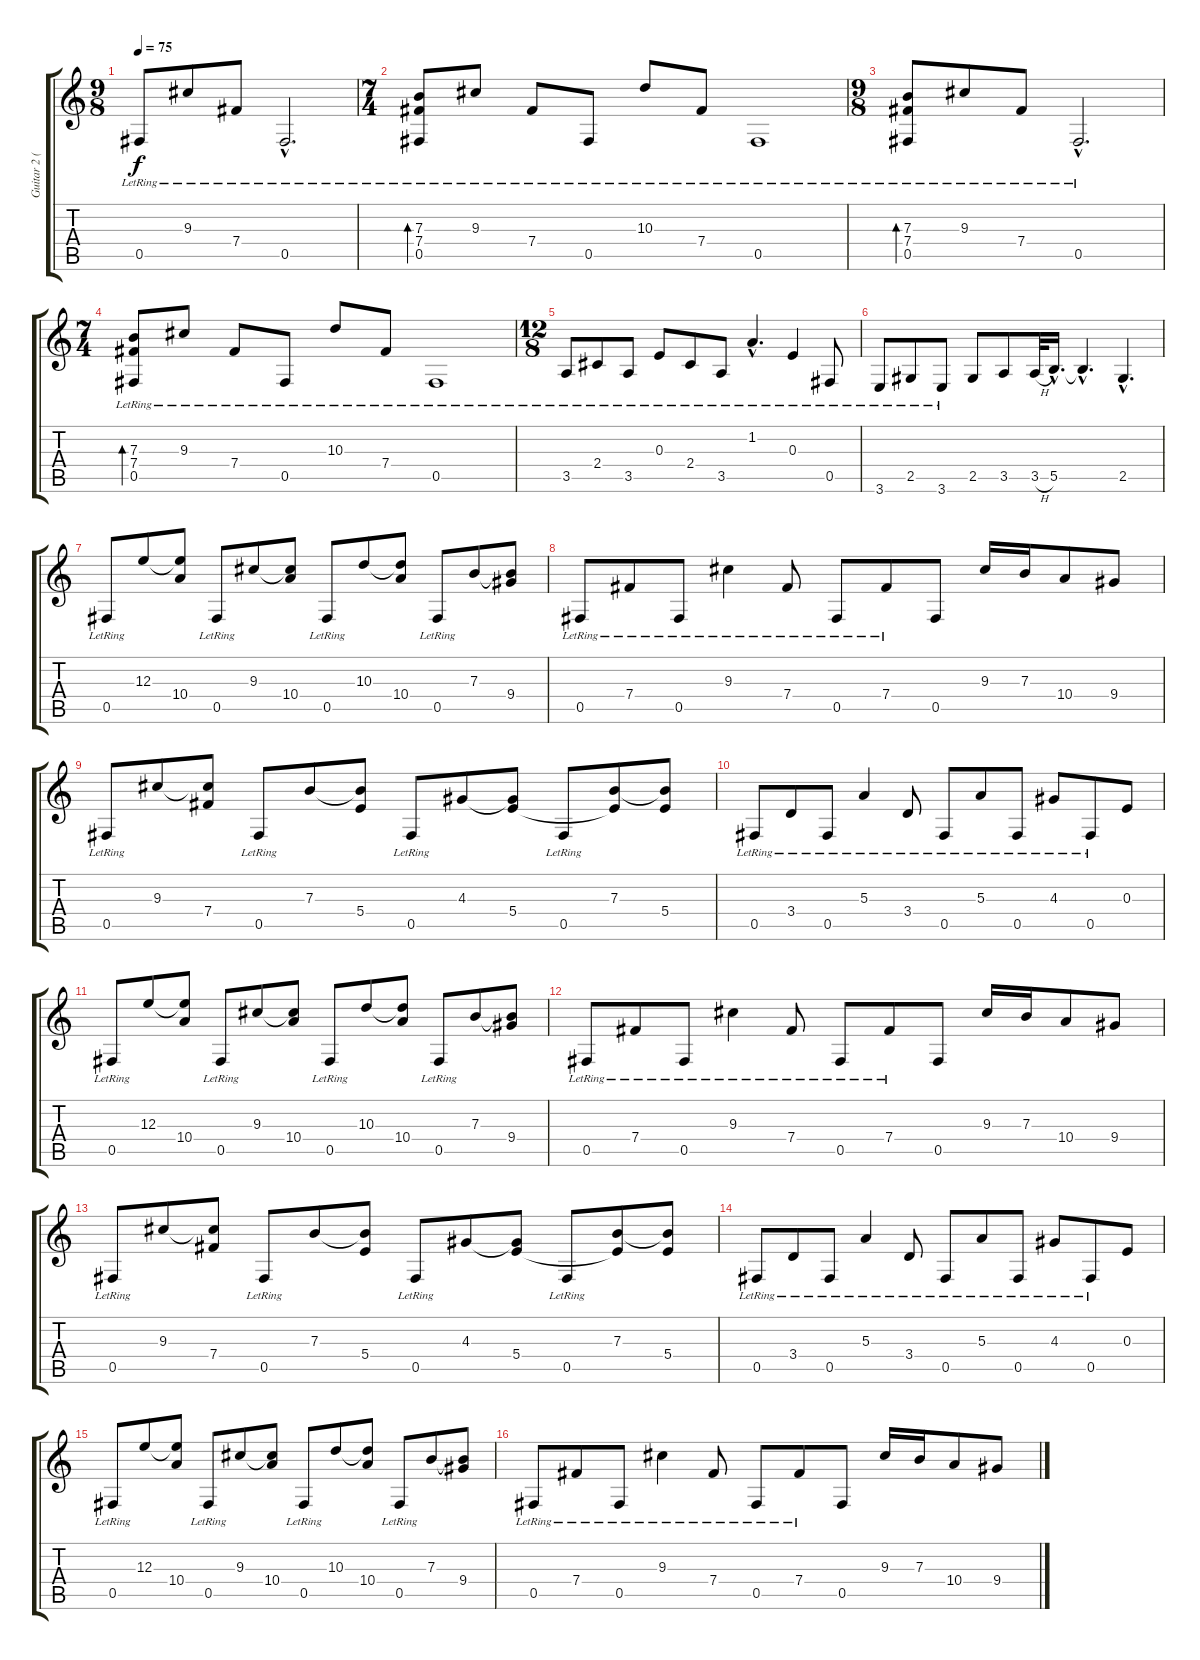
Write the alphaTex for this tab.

\track ("Guitar 2 (Clean)" "Guitar 2 (") {instrument electricguitarclean}
\staff {score tabs}
\tuning (Db4 Ab3 E3 B2 Gb2 Db2) {hide}
\ts (9 8)
\tempo 75
\clef g2
\ks c
0.5{lr}.8{dy f} 9.3{lr}.8 7.4{lr}.8 0.5{hac lr}.2{d} |
\ts (7 4)
(7.3 7.4{lr} 0.5{lr}).8{bd 120} 9.3{lr}.8 7.4{lr}.8 0.5{lr}.8 10.3{lr}.8 7.4{lr}.8 0.5{lr}.1 |
\ts (9 8)
(7.3 7.4{lr} 0.5{lr}).8{bd 120} 9.3{lr}.8 7.4{lr}.8 0.5{hac lr}.2{d} |
\ts (7 4)
(7.3 7.4{lr} 0.5{lr}).8{bd 120} 9.3{lr}.8 7.4{lr}.8 0.5{lr}.8 10.3{lr}.8 7.4{lr}.8 0.5{lr}.1 |
\ts (12 8)
3.5{lr}.8 2.4{lr}.8 3.5{lr}.8 0.3{lr}.8 2.4{lr}.8 3.5{lr}.8 1.2{hac lr}.4{d} 0.3{lr}.4 0.5{lr}.8 |
3.6{lr}.8 2.5{lr}.8 3.6{lr}.8 2.5.8 3.5.8 3.5{h}.32 5.5{hac}.16{d} 5.5{hac t}.4{d} 2.5{hac}.4{d} |
0.5{lr}.8 12.3.8 (12.3{t} 10.4).8 0.5{lr}.8 9.3.8 (9.3{t} 10.4).8 0.5{lr}.8 10.3.8 (10.3{t} 10.4).8 0.5{lr}.8 7.3.8 (7.3{t} 9.4).8 |
0.5{lr}.8 7.4{lr}.8 0.5{lr}.8 9.3{lr}.4 7.4{lr}.8 0.5{lr}.8 7.4{lr}.8 0.5.8 9.3.16 7.3.16 10.4.8 9.4.8 |
0.5{lr}.8 9.3.8 (9.3{t} 7.4).8 0.5{lr}.8 7.3.8 (7.3{t} 5.4).8 0.5{lr}.8 4.3.8 (4.3{t} 5.4).8 0.5{lr}.8 (7.3 5.4{t}).8 (7.3{t} 5.4).8 |
0.5{lr}.8 3.4{lr}.8 0.5{lr}.8 5.3{lr}.4 3.4{lr}.8 0.5{lr}.8 5.3{lr}.8 0.5{lr}.8 4.3{lr}.8 0.5{lr}.8 0.3.8 |
0.5{lr}.8 12.3.8 (12.3{t} 10.4).8 0.5{lr}.8 9.3.8 (9.3{t} 10.4).8 0.5{lr}.8 10.3.8 (10.3{t} 10.4).8 0.5{lr}.8 7.3.8 (7.3{t} 9.4).8 |
0.5{lr}.8 7.4{lr}.8 0.5{lr}.8 9.3{lr}.4 7.4{lr}.8 0.5{lr}.8 7.4{lr}.8 0.5.8 9.3.16 7.3.16 10.4.8 9.4.8 |
0.5{lr}.8 9.3.8 (9.3{t} 7.4).8 0.5{lr}.8 7.3.8 (7.3{t} 5.4).8 0.5{lr}.8 4.3.8 (4.3{t} 5.4).8 0.5{lr}.8 (7.3 5.4{t}).8 (7.3{t} 5.4).8 |
0.5{lr}.8 3.4{lr}.8 0.5{lr}.8 5.3{lr}.4 3.4{lr}.8 0.5{lr}.8 5.3{lr}.8 0.5{lr}.8 4.3{lr}.8 0.5{lr}.8 0.3.8 |
0.5{lr}.8 12.3.8 (12.3{t} 10.4).8 0.5{lr}.8 9.3.8 (9.3{t} 10.4).8 0.5{lr}.8 10.3.8 (10.3{t} 10.4).8 0.5{lr}.8 7.3.8 (7.3{t} 9.4).8 |
0.5{lr}.8 7.4{lr}.8 0.5{lr}.8 9.3{lr}.4 7.4{lr}.8 0.5{lr}.8 7.4{lr}.8 0.5.8 9.3.16 7.3.16 10.4.8 9.4.8
